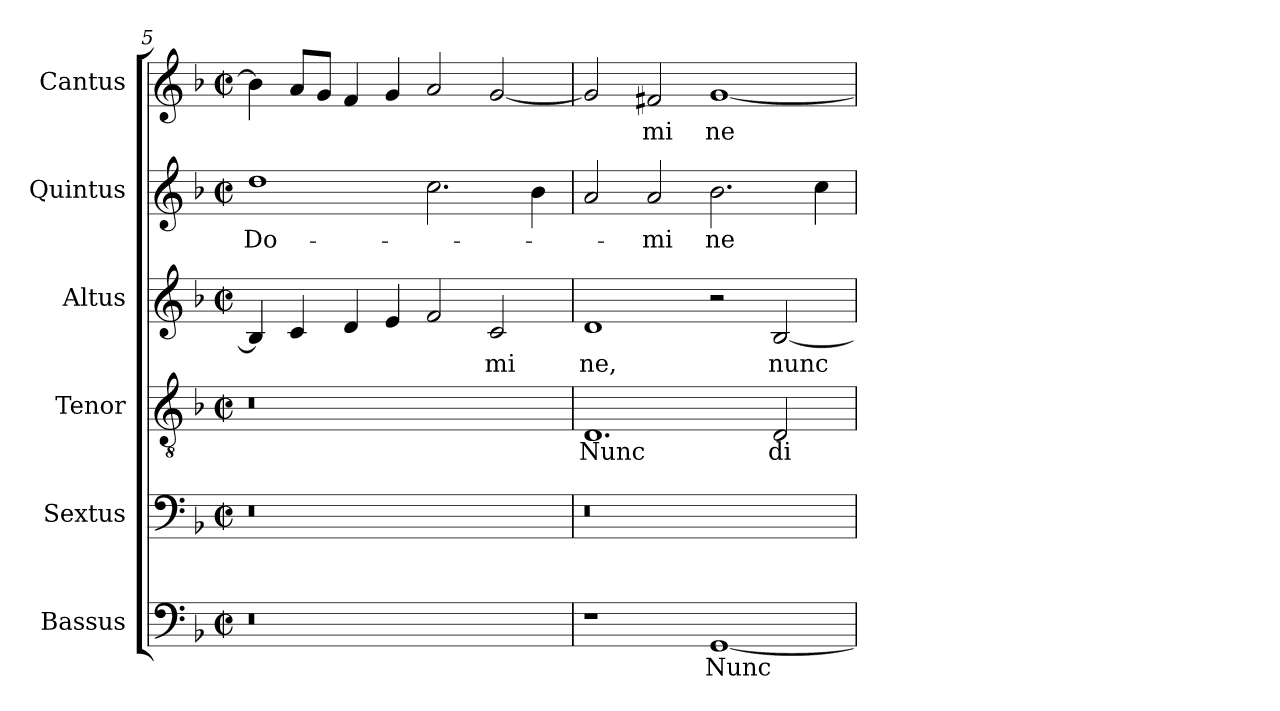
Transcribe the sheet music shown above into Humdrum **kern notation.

**kern	**text	**kern	**kern	**text	**kern	**text	**kern	**text	**kern	**text
*part6	*part6	*part5	*part4	*part4	*part3	*part3	*part2	*part2	*part1	*part1
*staff6	*staff6	*staff5	*staff4	*staff4	*staff3	*staff3	*staff2	*staff2	*staff1	*staff1
*I"Bassus	*	*I"Sextus	*I"Tenor	*	*I"Altus	*	*I"Quintus	*	*I"Cantus	*
*clefF4	*	*clefF4	*clefGv2	*	*clefG2	*	*clefG2	*	*clefG2	*
*k[b-]	*	*k[b-]	*k[b-]	*	*k[b-]	*	*k[b-]	*	*k[b-]	*
*F:	*	*F:	*F:	*	*F:	*	*F:	*	*F:	*
*M2/2	*	*M2/2	*M2/2	*	*M2/2	*	*M2/2	*	*M2/2	*
*met(c|)	*	*met(c|)	*met(c|)	*	*met(c|)	*	*met(c|)	*	*met(c|)	*
=5	=5	=5	=5	=5	=5	=5	=5	=5	=5	=5
!	!	!	!	!	!	!	!	!LO:LY:b:cj	!	!
0r	.	0r	0r	.	4B-/]	.	1dd	Do-	4b-\]	.
.	.	.	.	.	4c/	.	.	.	8a/L	.
.	.	.	.	.	.	.	.	.	8g/J	.
.	.	.	.	.	4d/	.	.	.	4f/	.
.	.	.	.	.	4e/	.	.	.	4g/	.
.	.	.	.	.	2f/	.	2.cc\	.	2a/	.
!	!	!	!	!	!	!LO:LY:b:cj	!	!	!	!
.	.	.	.	.	2c/	mi	.	.	[>2g/	.
.	.	.	.	.	.	.	4b-\	.	.	.
!!LO:LB:g=z
=6	=6	=6	=6	=6	=6	=6	=6	=6	=6	=6
!	!	!	!	!LO:LY:b:cj	!	!LO:LY:b:cj	!	!	!	!
1r	.	0r	1.D	Nunc	1d	ne,	2a/	.	2g/]	.
!	!	!	!	!	!	!	!	!LO:LY:b:cj	!	!LO:LY:b:cj
.	.	.	.	.	.	.	2a/	-mi	2f#X/	mi
!	!LO:LY:b	!	!	!	!	!	!	!LO:LY:b:cj	!	!LO:LY:b:cj
[<1GG	Nunc	.	.	.	2r	.	2.b-\	ne	[<1g	ne
!	!	!	!	!LO:LY:b:cj	!	!LO:LY:b	!	!	!	!
.	.	.	2D/	di-	[<2B-/	nunc	.	.	.	.
.	.	.	.	.	.	.	4cc\	.	.	.
=	=	=	=	=	=	=	=	=	=	=
*-	*-	*-	*-	*-	*-	*-	*-	*-	*-	*-
